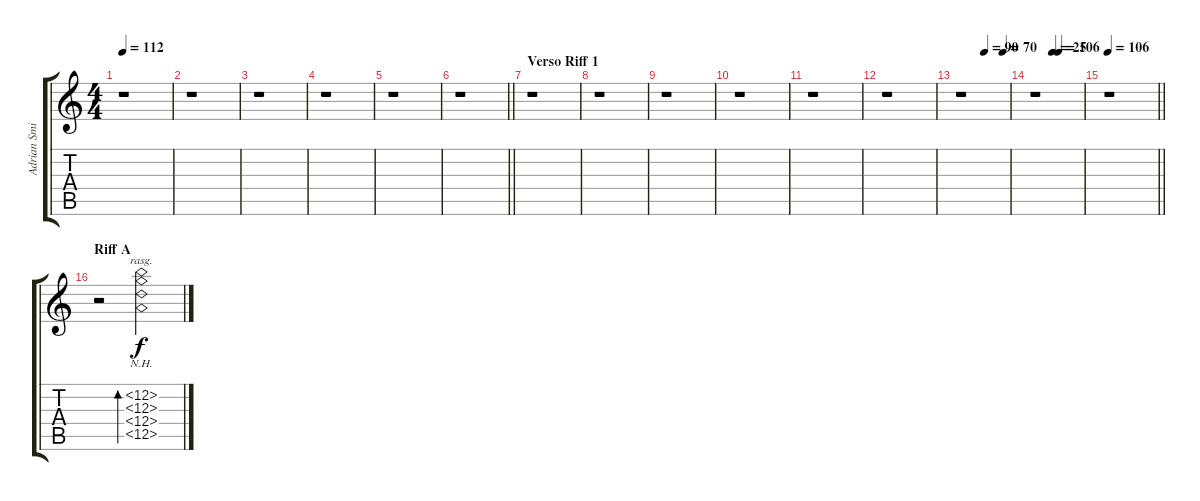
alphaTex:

\track ("Adrian Smith" "Adrian Smi") {instrument overdrivenguitar}
\staff {score tabs}
\tuning (E4 B3 G3 D3 A2 E2) {hide}
\ts (4 4)
\tempo 112
\clef g2
\ks c
r.1{dy f} |
r.1 |
r.1 |
r.1 |
r.1 |
\barLineRight lightlight
r.1 |
\section ("" "Verso Riff 1")
r.1 |
r.1 |
r.1 |
r.1 |
r.1 |
r.1 |
\tempo (90 0.5)
\tempo (70 0.875)
r.1 |
\tempo (25 0.375)
\tempo (106 0.5)
r.1 |
\tempo 106
\barLineRight lightlight
r.1 |
\section ("" "Riff A")
r.2{volume 6 instrument acousticguitarsteel} (12.2{nh} 12.3{nh} 12.4{nh} 12.5{nh}).2{bd 480 rasg ii}
